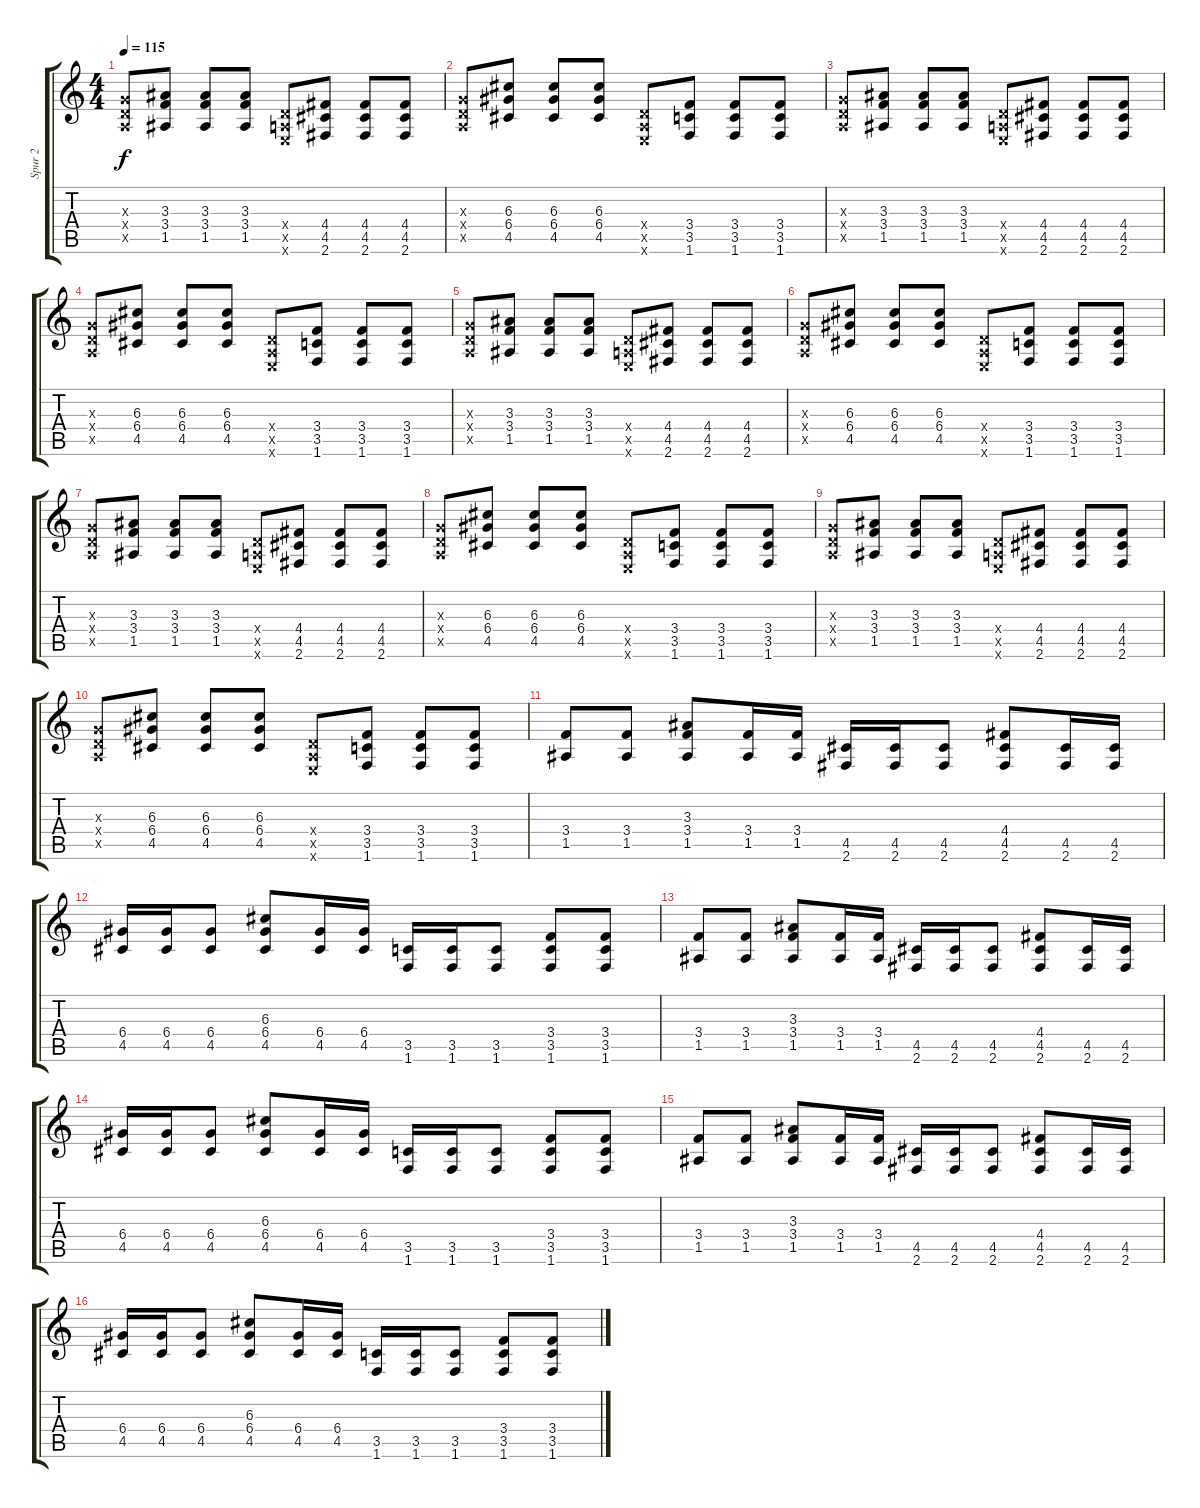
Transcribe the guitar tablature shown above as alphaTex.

\track ("Spur 2" "Spur 2") {instrument overdrivenguitar}
\staff {score tabs}
\tuning (E4 B3 G3 D3 A2 E2) {hide}
\ts (4 4)
\tempo 115
\clef g2
\ks c
(0.3{x} 0.4{x} 0.5{x}).8{dy f} (3.3 3.4 1.5).8 (3.3 3.4 1.5).8 (3.3 3.4 1.5).8 (0.4{x} 0.5{x} 0.6{x}).8 (4.4 4.5 2.6).8 (4.4 4.5 2.6).8 (4.4 4.5 2.6).8 |
(0.3{x} 0.4{x} 0.5{x}).8 (6.3 6.4 4.5).8 (6.3 6.4 4.5).8 (6.3 6.4 4.5).8 (0.4{x} 0.5{x} 0.6{x}).8 (3.4 3.5 1.6).8 (3.4 3.5 1.6).8 (3.4 3.5 1.6).8 |
(0.3{x} 0.4{x} 0.5{x}).8 (3.3 3.4 1.5).8 (3.3 3.4 1.5).8 (3.3 3.4 1.5).8 (0.4{x} 0.5{x} 0.6{x}).8 (4.4 4.5 2.6).8 (4.4 4.5 2.6).8 (4.4 4.5 2.6).8 |
(0.3{x} 0.4{x} 0.5{x}).8 (6.3 6.4 4.5).8 (6.3 6.4 4.5).8 (6.3 6.4 4.5).8 (0.4{x} 0.5{x} 0.6{x}).8 (3.4 3.5 1.6).8 (3.4 3.5 1.6).8 (3.4 3.5 1.6).8 |
(0.3{x} 0.4{x} 0.5{x}).8 (3.3 3.4 1.5).8 (3.3 3.4 1.5).8 (3.3 3.4 1.5).8 (0.4{x} 0.5{x} 0.6{x}).8 (4.4 4.5 2.6).8 (4.4 4.5 2.6).8 (4.4 4.5 2.6).8 |
(0.3{x} 0.4{x} 0.5{x}).8 (6.3 6.4 4.5).8 (6.3 6.4 4.5).8 (6.3 6.4 4.5).8 (0.4{x} 0.5{x} 0.6{x}).8 (3.4 3.5 1.6).8 (3.4 3.5 1.6).8 (3.4 3.5 1.6).8 |
(0.3{x} 0.4{x} 0.5{x}).8 (3.3 3.4 1.5).8 (3.3 3.4 1.5).8 (3.3 3.4 1.5).8 (0.4{x} 0.5{x} 0.6{x}).8 (4.4 4.5 2.6).8 (4.4 4.5 2.6).8 (4.4 4.5 2.6).8 |
(0.3{x} 0.4{x} 0.5{x}).8 (6.3 6.4 4.5).8 (6.3 6.4 4.5).8 (6.3 6.4 4.5).8 (0.4{x} 0.5{x} 0.6{x}).8 (3.4 3.5 1.6).8 (3.4 3.5 1.6).8 (3.4 3.5 1.6).8 |
(0.3{x} 0.4{x} 0.5{x}).8 (3.3 3.4 1.5).8 (3.3 3.4 1.5).8 (3.3 3.4 1.5).8 (0.4{x} 0.5{x} 0.6{x}).8 (4.4 4.5 2.6).8 (4.4 4.5 2.6).8 (4.4 4.5 2.6).8 |
(0.3{x} 0.4{x} 0.5{x}).8 (6.3 6.4 4.5).8 (6.3 6.4 4.5).8 (6.3 6.4 4.5).8 (0.4{x} 0.5{x} 0.6{x}).8 (3.4 3.5 1.6).8 (3.4 3.5 1.6).8 (3.4 3.5 1.6).8 |
(3.4 1.5).8 (3.4 1.5).8 (3.3 3.4 1.5).8 (3.4 1.5).16 (3.4 1.5).16 (4.5 2.6).16 (4.5 2.6).16 (4.5 2.6).8 (4.4 4.5 2.6).8 (4.5 2.6).16 (4.5 2.6).16 |
(6.4 4.5).16 (6.4 4.5).16 (6.4 4.5).8 (6.3 6.4 4.5).8 (6.4 4.5).16 (6.4 4.5).16 (3.5 1.6).16 (3.5 1.6).16 (3.5 1.6).8 (3.4 3.5 1.6).8 (3.4 3.5 1.6).8 |
(3.4 1.5).8 (3.4 1.5).8 (3.3 3.4 1.5).8 (3.4 1.5).16 (3.4 1.5).16 (4.5 2.6).16 (4.5 2.6).16 (4.5 2.6).8 (4.4 4.5 2.6).8 (4.5 2.6).16 (4.5 2.6).16 |
(6.4 4.5).16 (6.4 4.5).16 (6.4 4.5).8 (6.3 6.4 4.5).8 (6.4 4.5).16 (6.4 4.5).16 (3.5 1.6).16 (3.5 1.6).16 (3.5 1.6).8 (3.4 3.5 1.6).8 (3.4 3.5 1.6).8 |
(3.4 1.5).8 (3.4 1.5).8 (3.3 3.4 1.5).8 (3.4 1.5).16 (3.4 1.5).16 (4.5 2.6).16 (4.5 2.6).16 (4.5 2.6).8 (4.4 4.5 2.6).8 (4.5 2.6).16 (4.5 2.6).16 |
(6.4 4.5).16 (6.4 4.5).16 (6.4 4.5).8 (6.3 6.4 4.5).8 (6.4 4.5).16 (6.4 4.5).16 (3.5 1.6).16 (3.5 1.6).16 (3.5 1.6).8 (3.4 3.5 1.6).8 (3.4 3.5 1.6).8
